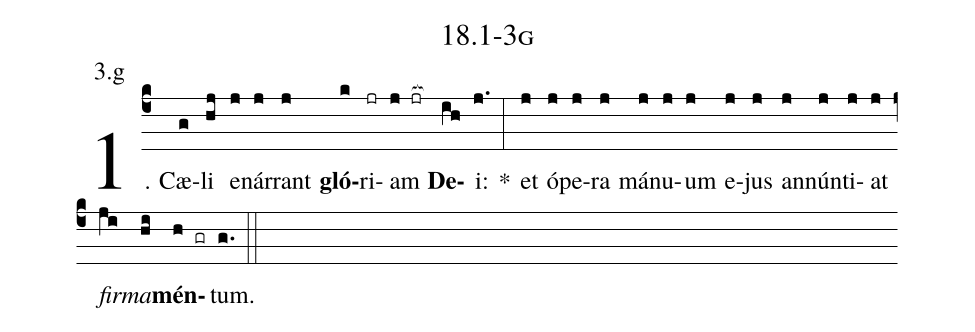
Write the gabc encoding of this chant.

name: 18.1-3g;
annotation: 3.g;
%%
(c4)1. Cæ(g)li(hj) e(j)nár(j)rant(j) <b>gló</b>(k)ri(jr)am(j jr[ocb:1{]) <b>De</b>(ih[ocb:0}])i:(j.) *(:) et(j) ó(j)pe(j)ra(j) má(j)nu(j)um(j) e(j)jus(j) an(j)nún(j)ti(j)at(j) <i>fir</i>(ji)<i>ma</i>(hi)<b>mén</b>(h gr)tum.(g.) (::)


%E(j) u(j) o(ji) u(hi) a(h) e.(g.) (::)
